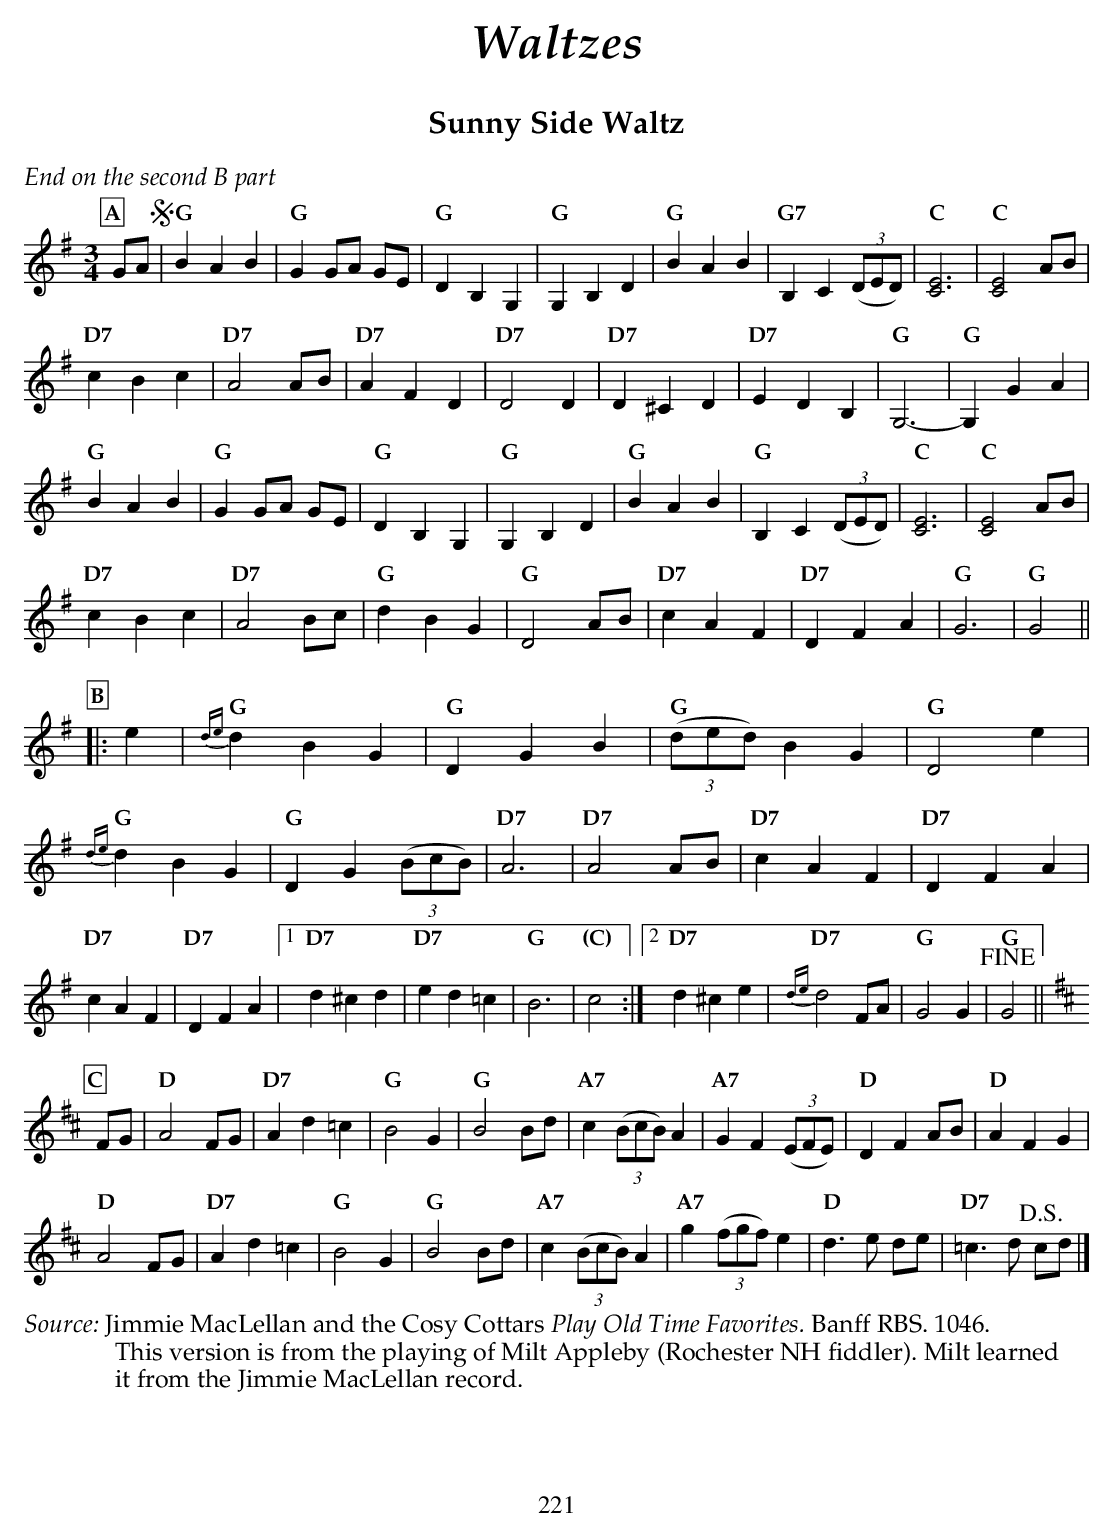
X:1
T:Sunny Side Waltz
U:s = !slide!
U:t = !trill!
M:3/4
L:1/8
K:G
%%text $2End on the second B part$0
P:A
GA !segno!|\
"G" B2 A2 B2        | "G" G2 GA GE       | "G" D2 B,2 G,2 | "G" G,2 B,2 D2 |\
"G" B2 A2 B2        | "G7" B,2 C2 (3(DED)| "C" [C6E6]     | "C" [C4E4] AB |
"D7" c2 B2 c2       | "D7" A4 AB         | "D7" A2 F2 D2  | "D7" D4 D2 |\
"D7" D2 ^C2 D2      | "D7" E2 D2 B,2     | "G" G,6-       | "G" G,2 G2 A2 |
"G" B2 A2 B2        | "G" G2 GA GE       | "G" D2 B,2 G,2 | "G" G,2 B,2 D2 |\
"G" B2 A2 B2        | "G" B,2 C2 ((3DED)   | "C" [C6E6]   | "C" [C4E4] AB |
"D7" c2 B2 c2       |"D7"  A4 Bc         | "G" d2 B2 G2   | "G" D4 AB |\
"D7" c2 A2 F2       | "D7" D2 F2 A2      | "G" G6         | "G" G4  ||
[P:B] |: e2|\
"G" {de}d2 B2 G2    | "G" D2 G2 B2       | "G" (3(ded) B2 G2 | "G" D4 e2 |\
"G" {de}d2 B2 G2    | "G" D2 G2 (3(BcB)  | "D7" A6           | "D7" A4 AB |\
"D7" c2 A2 F2       | "D7" D2 F2 A2      | "D7" c2 A2 F2     | "D7" D2 F2 A2 |\
[1 "D7" d2 ^c2 d2   | "D7" e2 d2 =c2     | "G" B6            | "(C)"c4  :|\
[2 "D7" d2 ^c2 e2   | "D7" {de}d4 FA     | "G" G4 G2         | !fine!"G" G4 ||
K:D
[P:C] FG |\
"D" A4 FG           | "D7" A2 d2 =c2     | "G" B4 G2         | "G" B4 Bd |\
"A7" c2 ((3BcB)A2   | "A7" G2 F2 ((3EFE) | "D" D2 F2 AB      | "D" A2 F2 G2 |
"D" A4 FG           | "D7" A2 d2 =c2     | "G" B4 G2         | "G" B4 Bd |\
"A7" c2 (3(BcB) A2  | "A7" g2 (3(fgf) e2 | "D" d2>e2 de      | "D7" =c2>d2 !D.S.!cd |]
